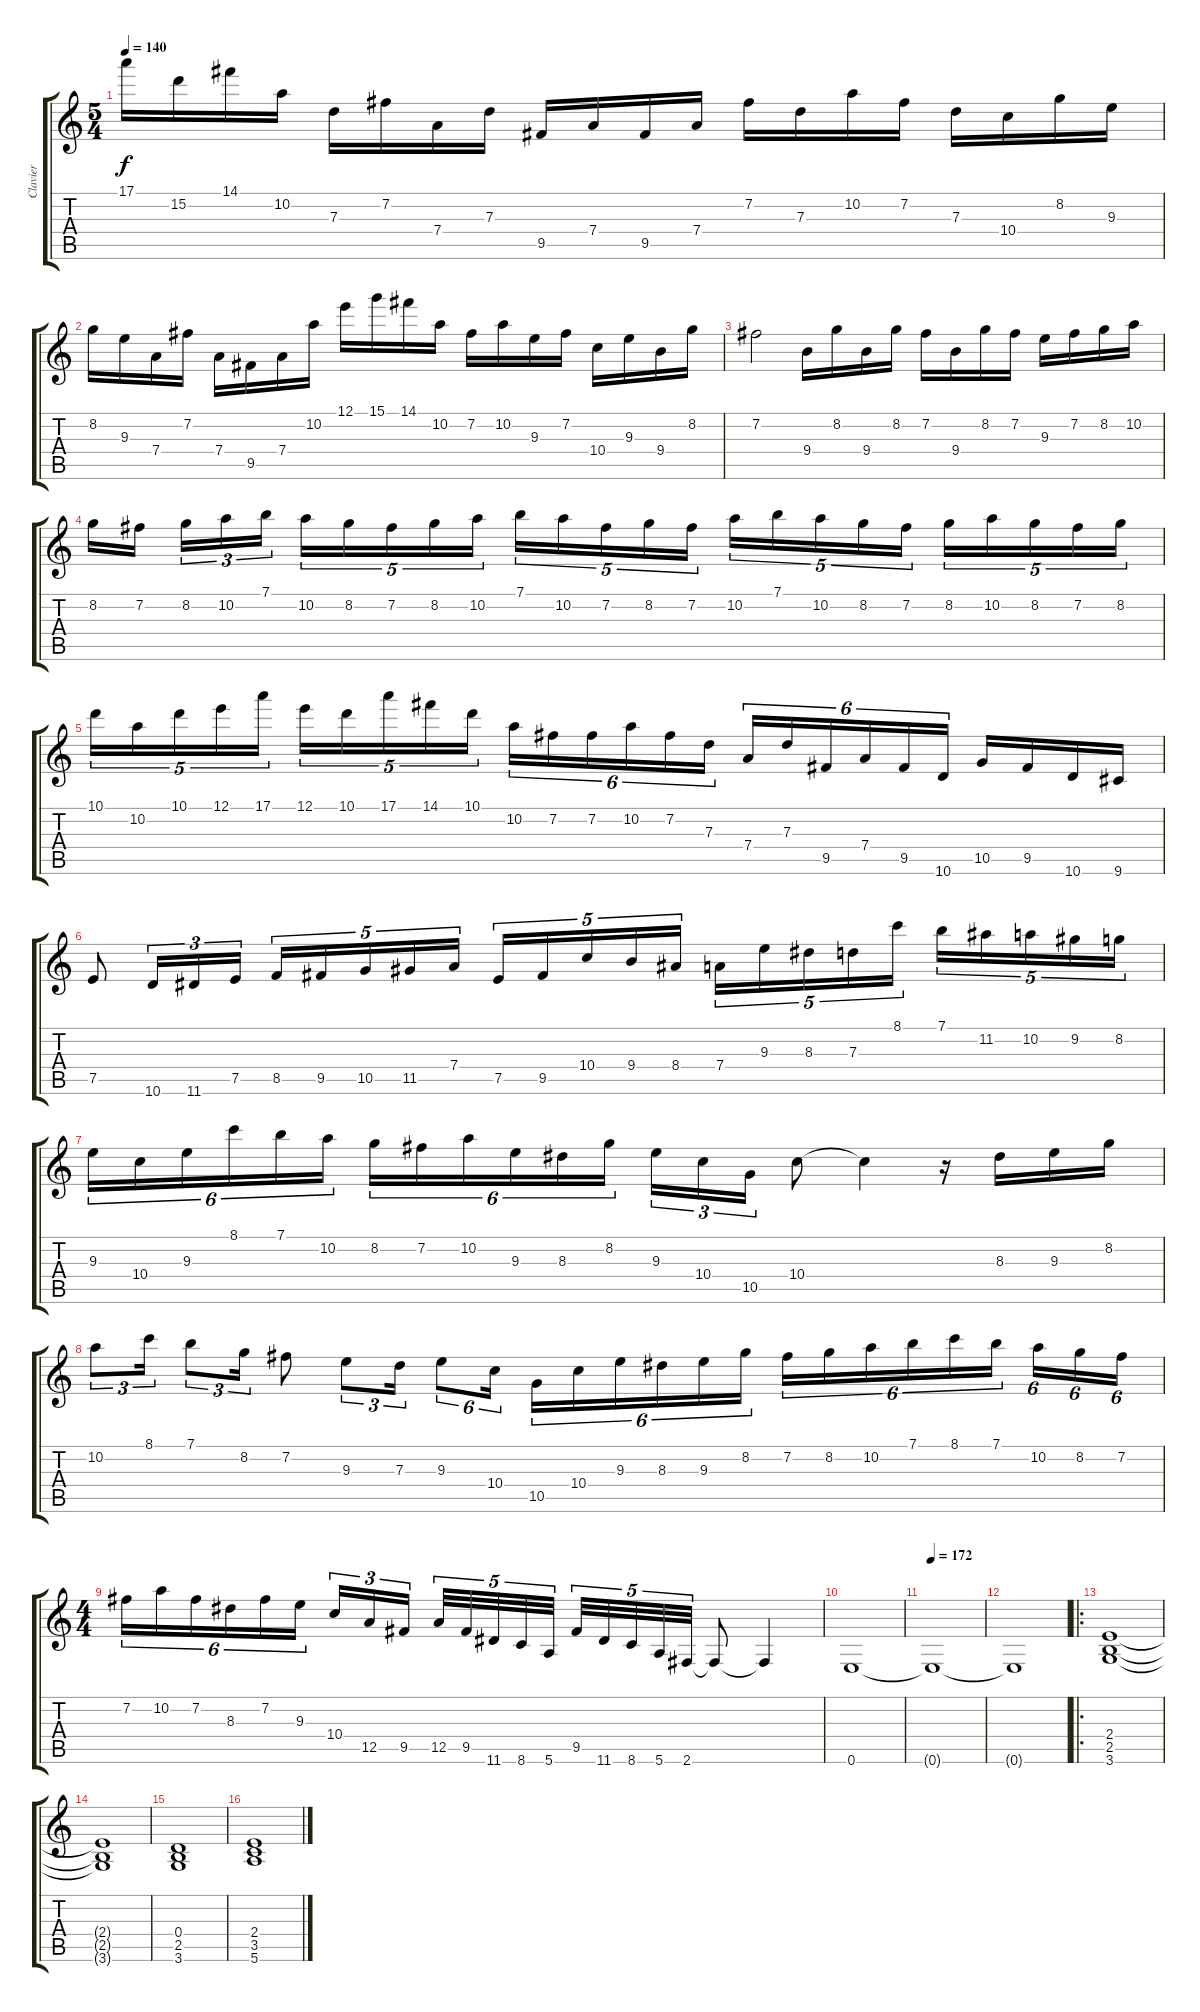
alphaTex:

\track ("Clavier" "Clavier") {instrument lead7fifths}
\staff {score tabs}
\tuning (E5 B4 G4 D4 A3 E3) {hide}
\ts (5 4)
\tempo 140
\clef g2
\ks c
17.1.16{dy f} 15.2.16 14.1.16 10.2.16 7.3.16 7.2.16 7.4.16 7.3.16 9.5.16 7.4.16 9.5.16 7.4.16 7.2.16 7.3.16 10.2.16 7.2.16 7.3.16 10.4.16 8.2.16 9.3.16 |
8.2.16 9.3.16 7.4.16 7.2.16 7.4.16 9.5.16 7.4.16 10.2.16 12.1.16 15.1.16 14.1.16 10.2.16 7.2.16 10.2.16 9.3.16 7.2.16 10.4.16 9.3.16 9.4.16 8.2.16 |
7.2.2 9.4.16 8.2.16 9.4.16 8.2.16 7.2.16 9.4.16 8.2.16 7.2.16 9.3.16 7.2.16 8.2.16 10.2.16 |
8.2.16 7.2.16 8.2.16{tu (3 2)} 10.2.16{tu (3 2)} 7.1.16{tu (3 2)} 10.2.16{tu (5 4)} 8.2.16{tu (5 4)} 7.2.16{tu (5 4)} 8.2.16{tu (5 4)} 10.2.16{tu (5 4)} 7.1.16{tu (5 4)} 10.2.16{tu (5 4)} 7.2.16{tu (5 4)} 8.2.16{tu (5 4)} 7.2.16{tu (5 4)} 10.2.16{tu (5 4)} 7.1.16{tu (5 4)} 10.2.16{tu (5 4)} 8.2.16{tu (5 4)} 7.2.16{tu (5 4)} 8.2.16{tu (5 4)} 10.2.16{tu (5 4)} 8.2.16{tu (5 4)} 7.2.16{tu (5 4)} 8.2.16{tu (5 4)} |
10.1.16{tu (5 4)} 10.2.16{tu (5 4)} 10.1.16{tu (5 4)} 12.1.16{tu (5 4)} 17.1.16{tu (5 4)} 12.1.16{tu (5 4)} 10.1.16{tu (5 4)} 17.1.16{tu (5 4)} 14.1.16{tu (5 4)} 10.1.16{tu (5 4)} 10.2.16{tu (6 4)} 7.2.16{tu (6 4)} 7.2.16{tu (6 4)} 10.2.16{tu (6 4)} 7.2.16{tu (6 4)} 7.3.16{tu (6 4)} 7.4.16{tu (6 4)} 7.3.16{tu (6 4)} 9.5.16{tu (6 4)} 7.4.16{tu (6 4)} 9.5.16{tu (6 4)} 10.6.16{tu (6 4)} 10.5.16 9.5.16 10.6.16 9.6.16 |
7.5.8 10.6.16{tu (3 2)} 11.6.16{tu (3 2)} 7.5.16{tu (3 2)} 8.5.16{tu (5 4)} 9.5.16{tu (5 4)} 10.5.16{tu (5 4)} 11.5.16{tu (5 4)} 7.4.16{tu (5 4)} 7.5.16{tu (5 4)} 9.5.16{tu (5 4)} 10.4.16{tu (5 4)} 9.4.16{tu (5 4)} 8.4.16{tu (5 4)} 7.4.16{tu (5 4)} 9.3.16{tu (5 4)} 8.3.16{tu (5 4)} 7.3.16{tu (5 4)} 8.1.16{tu (5 4)} 7.1.16{tu (5 4)} 11.2.16{tu (5 4)} 10.2.16{tu (5 4)} 9.2.16{tu (5 4)} 8.2.16{tu (5 4)} |
9.3.16{tu (6 4)} 10.4.16{tu (6 4)} 9.3.16{tu (6 4)} 8.1.16{tu (6 4)} 7.1.16{tu (6 4)} 10.2.16{tu (6 4)} 8.2.16{tu (6 4)} 7.2.16{tu (6 4)} 10.2.16{tu (6 4)} 9.3.16{tu (6 4)} 8.3.16{tu (6 4)} 8.2.16{tu (6 4)} 9.3.16{tu (3 2)} 10.4.16{tu (3 2)} 10.5.16{tu (3 2)} 10.4.8 10.4{t}.4 r.16 8.3.16 9.3.16 8.2.16 |
10.2.8{tu (3 2)} 8.1.16{tu (3 2)} 7.1.8{tu (3 2)} 8.2.16{tu (3 2)} 7.2.8 9.3.8{tu (3 2)} 7.3.16{tu (3 2)} 9.3.8{tu (6 4)} 10.4.16{tu (6 4)} 10.5.16{tu (6 4)} 10.4.16{tu (6 4)} 9.3.16{tu (6 4)} 8.3.16{tu (6 4)} 9.3.16{tu (6 4)} 8.2.16{tu (6 4)} 7.2.16{tu (6 4)} 8.2.16{tu (6 4)} 10.2.16{tu (6 4)} 7.1.16{tu (6 4)} 8.1.16{tu (6 4)} 7.1.16{tu (6 4)} 10.2.16{tu (6 4)} 8.2.16{tu (6 4)} 7.2.16{tu (6 4)} |
\ts (4 4)
7.2.16{tu (6 4)} 10.2.16{tu (6 4)} 7.2.16{tu (6 4)} 8.3.16{tu (6 4)} 7.2.16{tu (6 4)} 9.3.16{tu (6 4)} 10.4.16{tu (3 2)} 12.5.16{tu (3 2)} 9.5.16{tu (3 2)} 12.5.32{tu (5 4)} 9.5.32{tu (5 4)} 11.6.32{tu (5 4)} 8.6.32{tu (5 4)} 5.6.32{tu (5 4)} 9.5.32{tu (5 4)} 11.6.32{tu (5 4)} 8.6.32{tu (5 4)} 5.6.32{tu (5 4)} 2.6.32{tu (5 4)} 2.6{t}.8 2.6{t}.4 |
0.6.1 |
\tempo 172
0.6{t}.1 |
0.6{t}.1 |
\ro
(2.4 2.5 3.6).1 |
(2.4{t} 2.5{t} 3.6{t}).1 |
(0.4 2.5 3.6).1 |
(2.4 3.5 5.6).1
